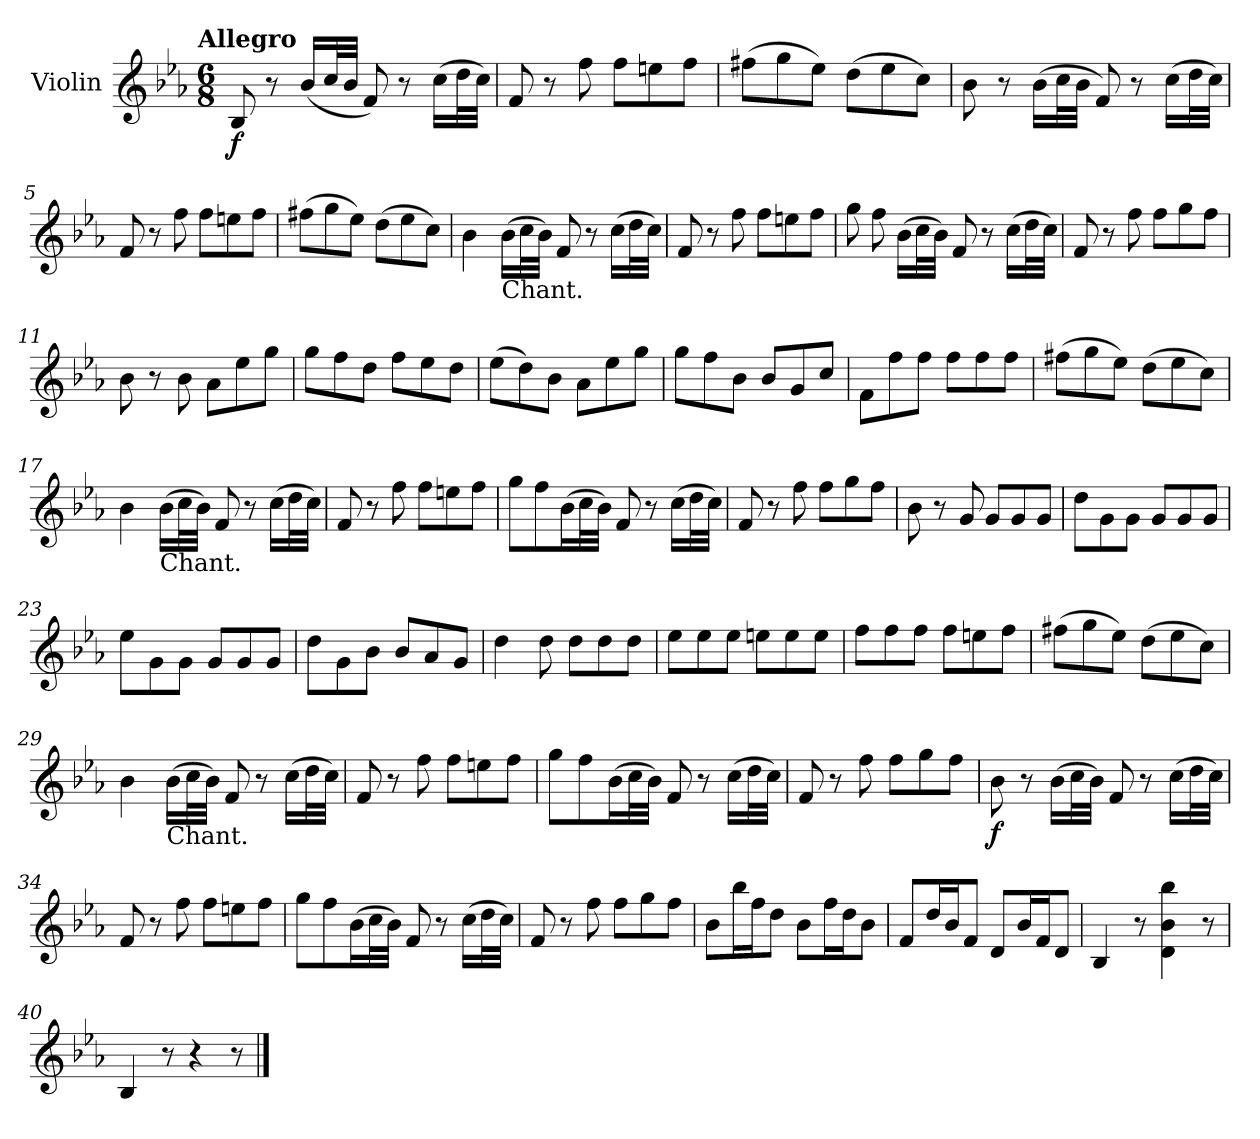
**kern	**dynam
*part1	*part1
*staff1	*staff1
*I"Violin	*
*I'Vln.	*
*clefG2	*
*k[b-e-a-]	*
!!LO:TX:omd:t=Allegro
*M6/8	*
*MM144	*
=1	=1
!	!LO:DY:b
8B-/	f
8r	.
(<16b-/LL	.
32cc/L	.
32b-/JJJ	.
8f/)	.
8r	.
(>16cc\LL	.
32dd\L	.
32cc\JJJ)	.
=2	=2
8f/	.
8r	.
8ff\	.
8ff\L	.
8een\	.
8ff\J	.
=3	=3
(>8ff#X\L	.
8gg\	.
8ee-\J)	.
(>8dd\L	.
8ee-\	.
8cc\J)	.
=4	=4
8b-\	.
8r	.
(>16b-\LL	.
32cc\L	.
32b-\JJJ	.
8f/)	.
8r	.
(>16cc\LL	.
32dd\L	.
32cc\JJJ)	.
!!LO:LB:g=z
=5	=5
8f/	.
8r	.
8ff\	.
8ff\L	.
8een\	.
8ff\J	.
=6	=6
(>8ff#X\L	.
8gg\	.
8ee-\J)	.
(>8dd\L	.
8ee-\	.
8cc\J)	.
=7	=7
4b-\	.
!LO:TX:b:t=Chant.	!
(>16b-\LL	.
32cc\L	.
32b-\JJJ)	.
8f/	.
8r	.
(>16cc\LL	.
32dd\L	.
32cc\JJJ)	.
=8	=8
8f/	.
8r	.
8ff\	.
8ff\L	.
8een\	.
8ff\J	.
!!LO:LB:g=z
=9	=9
8gg\	.
8ff\	.
(>16b-\LL	.
32cc\L	.
32b-\JJJ)	.
8f/	.
8r	.
(>16cc\LL	.
32dd\L	.
32cc\JJJ)	.
=10	=10
8f/	.
8r	.
8ff\	.
8ff\L	.
8gg\	.
8ff\J	.
=11	=11
8b-\	.
8r	.
8b-\	.
8a-\L	.
8ee-\	.
8gg\J	.
=12	=12
8gg\L	.
8ff\	.
8dd\J	.
8ff\L	.
8ee-\	.
8dd\J	.
=13	=13
(>8ee-\L	.
8dd\)	.
8b-\J	.
8a-\L	.
8ee-\	.
8gg\J	.
!!LO:LB:g=z
=14	=14
8gg\L	.
8ff\	.
8b-\J	.
8b-/L	.
8g/	.
8cc/J	.
=15	=15
8f\L	.
8ff\	.
8ff\J	.
8ff\L	.
8ff\	.
8ff\J	.
=16	=16
(>8ff#X\L	.
8gg\	.
8ee-\J)	.
(>8dd\L	.
8ee-\	.
8cc\J)	.
=17	=17
4b-\	.
!LO:TX:b:t=Chant.	!
(>16b-\LL	.
32cc\L	.
32b-\JJJ)	.
8f/	.
8r	.
(>16cc\LL	.
32dd\L	.
32cc\JJJ)	.
=18	=18
8f/	.
8r	.
8ff\	.
8ff\L	.
8een\	.
8ff\J	.
!!LO:LB:g=z
=19	=19
8gg\L	.
8ff\	.
(>16b-\L	.
32cc\L	.
32b-\JJJ)	.
8f/	.
8r	.
(>16cc\LL	.
32dd\L	.
32cc\JJJ)	.
=20	=20
8f/	.
8r	.
8ff\	.
8ff\L	.
8gg\	.
8ff\J	.
=21	=21
8b-\	.
8r	.
8g/	.
8g/L	.
8g/	.
8g/J	.
=22	=22
8dd\L	.
8g\	.
8g\J	.
8g/L	.
8g/	.
8g/J	.
=23	=23
8ee-\L	.
8g\	.
8g\J	.
8g/L	.
8g/	.
8g/J	.
!!LO:LB:g=z
=24	=24
8dd\L	.
8g\	.
8b-\J	.
8b-/L	.
8a-/	.
8g/J	.
=25	=25
4dd\	.
8dd\	.
8dd\L	.
8dd\	.
8dd\J	.
=26	=26
8ee-\L	.
8ee-\	.
8ee-\J	.
8een\L	.
8ee\	.
8ee\J	.
=27	=27
8ff\L	.
8ff\	.
8ff\J	.
8ff\L	.
8een\	.
8ff\J	.
=28	=28
(>8ff#X\L	.
8gg\	.
8ee-\J)	.
(>8dd\L	.
8ee-\	.
8cc\J)	.
!!LO:LB:g=z
=29	=29
4b-\	.
!LO:TX:b:t=Chant.	!
(>16b-\LL	.
32cc\L	.
32b-\JJJ)	.
8f/	.
8r	.
(>16cc\LL	.
32dd\L	.
32cc\JJJ)	.
=30	=30
8f/	.
8r	.
8ff\	.
8ff\L	.
8een\	.
8ff\J	.
=31	=31
8gg\L	.
8ff\	.
(>16b-\L	.
32cc\L	.
32b-\JJJ)	.
8f/	.
8r	.
(>16cc\LL	.
32dd\L	.
32cc\JJJ)	.
=32	=32
8f/	.
8r	.
8ff\	.
8ff\L	.
8gg\	.
8ff\J	.
!!LO:LB:g=z
=33	=33
!	!LO:DY:b
8b-\	f
8r	.
(>16b-\LL	.
32cc\L	.
32b-\JJJ)	.
8f/	.
8r	.
(>16cc\LL	.
32dd\L	.
32cc\JJJ)	.
=34	=34
8f/	.
8r	.
8ff\	.
8ff\L	.
8een\	.
8ff\J	.
=35	=35
8gg\L	.
8ff\	.
(>16b-\L	.
32cc\L	.
32b-\JJJ)	.
8f/	.
8r	.
(>16cc\LL	.
32dd\L	.
32cc\JJJ)	.
=36	=36
8f/	.
8r	.
8ff\	.
8ff\L	.
8gg\	.
8ff\J	.
!!LO:LB:g=z
=37	=37
8b-\L	.
16bb-\L	.
16ff\J	.
8dd\J	.
8b-\L	.
16ff\L	.
16dd\J	.
8b-\J	.
=38	=38
8f/L	.
16dd/L	.
16b-/J	.
8f/J	.
8d/L	.
16b-/L	.
16f/J	.
8d/J	.
=39	=39
4B-/	.
8r	.
4d\ 4b-\ 4bb-\	.
8r	.
=40	=40
4B-/	.
8r	.
4r	.
8r	.
==	==
*-	*-
